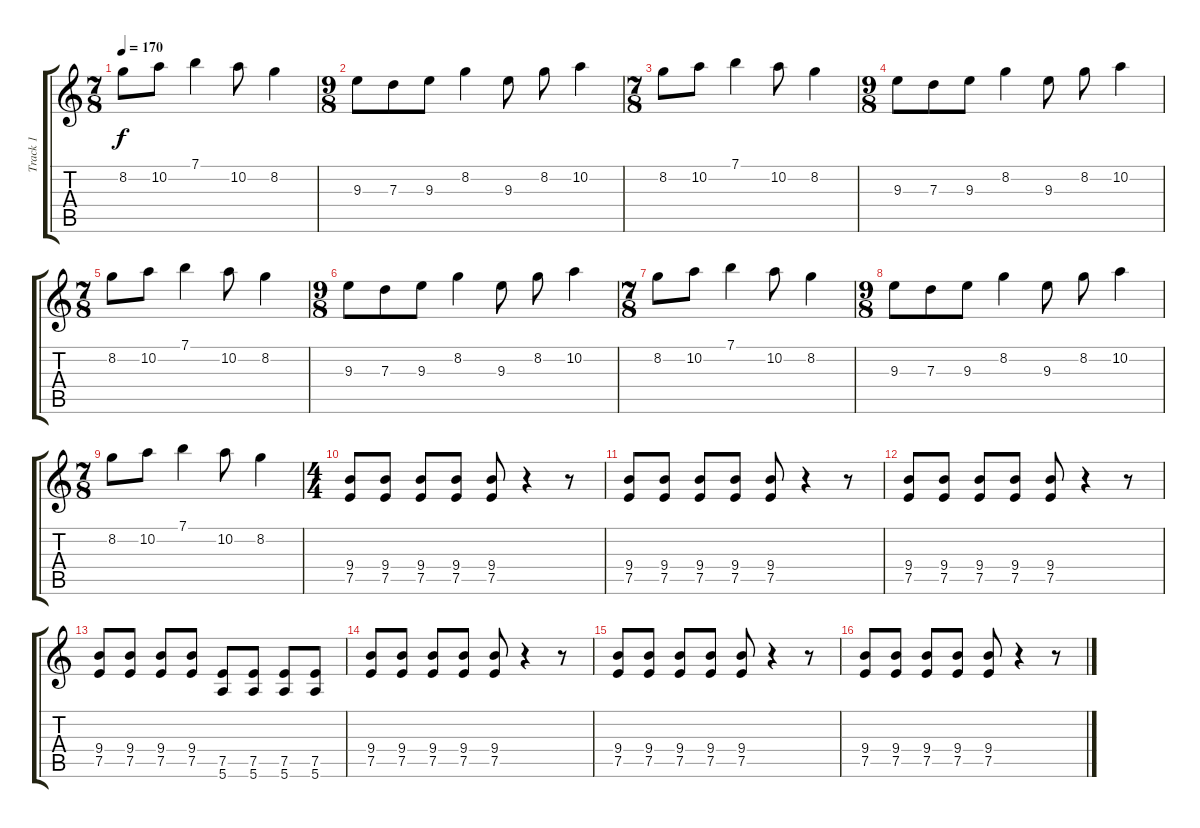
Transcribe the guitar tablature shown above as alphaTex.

\track ("Track 1" "Track 1") {instrument distortionguitar}
\staff {score tabs}
\tuning (E4 B3 G3 D3 A2 E2) {hide}
\ts (7 8)
\tempo 170
\clef g2
\ks c
8.2.8{dy f} 10.2.8 7.1.4 10.2.8 8.2.4 |
\ts (9 8)
9.3.8 7.3.8 9.3.8 8.2.4 9.3.8 8.2.8 10.2.4 |
\ts (7 8)
8.2.8 10.2.8 7.1.4 10.2.8 8.2.4 |
\ts (9 8)
9.3.8 7.3.8 9.3.8 8.2.4 9.3.8 8.2.8 10.2.4 |
\ts (7 8)
8.2.8 10.2.8 7.1.4 10.2.8 8.2.4 |
\ts (9 8)
9.3.8 7.3.8 9.3.8 8.2.4 9.3.8 8.2.8 10.2.4 |
\ts (7 8)
8.2.8 10.2.8 7.1.4 10.2.8 8.2.4 |
\ts (9 8)
9.3.8 7.3.8 9.3.8 8.2.4 9.3.8 8.2.8 10.2.4 |
\ts (7 8)
8.2.8 10.2.8 7.1.4 10.2.8 8.2.4 |
\ts (4 4)
(9.4 7.5).8 (9.4 7.5).8 (9.4 7.5).8 (9.4 7.5).8 (9.4 7.5).8 r.4 r.8 |
(9.4 7.5).8 (9.4 7.5).8 (9.4 7.5).8 (9.4 7.5).8 (9.4 7.5).8 r.4 r.8 |
(9.4 7.5).8 (9.4 7.5).8 (9.4 7.5).8 (9.4 7.5).8 (9.4 7.5).8 r.4 r.8 |
(9.4 7.5).8 (9.4 7.5).8 (9.4 7.5).8 (9.4 7.5).8 (7.5 5.6).8 (7.5 5.6).8 (7.5 5.6).8 (7.5 5.6).8 |
(9.4 7.5).8 (9.4 7.5).8 (9.4 7.5).8 (9.4 7.5).8 (9.4 7.5).8 r.4 r.8 |
(9.4 7.5).8 (9.4 7.5).8 (9.4 7.5).8 (9.4 7.5).8 (9.4 7.5).8 r.4 r.8 |
(9.4 7.5).8 (9.4 7.5).8 (9.4 7.5).8 (9.4 7.5).8 (9.4 7.5).8 r.4 r.8
